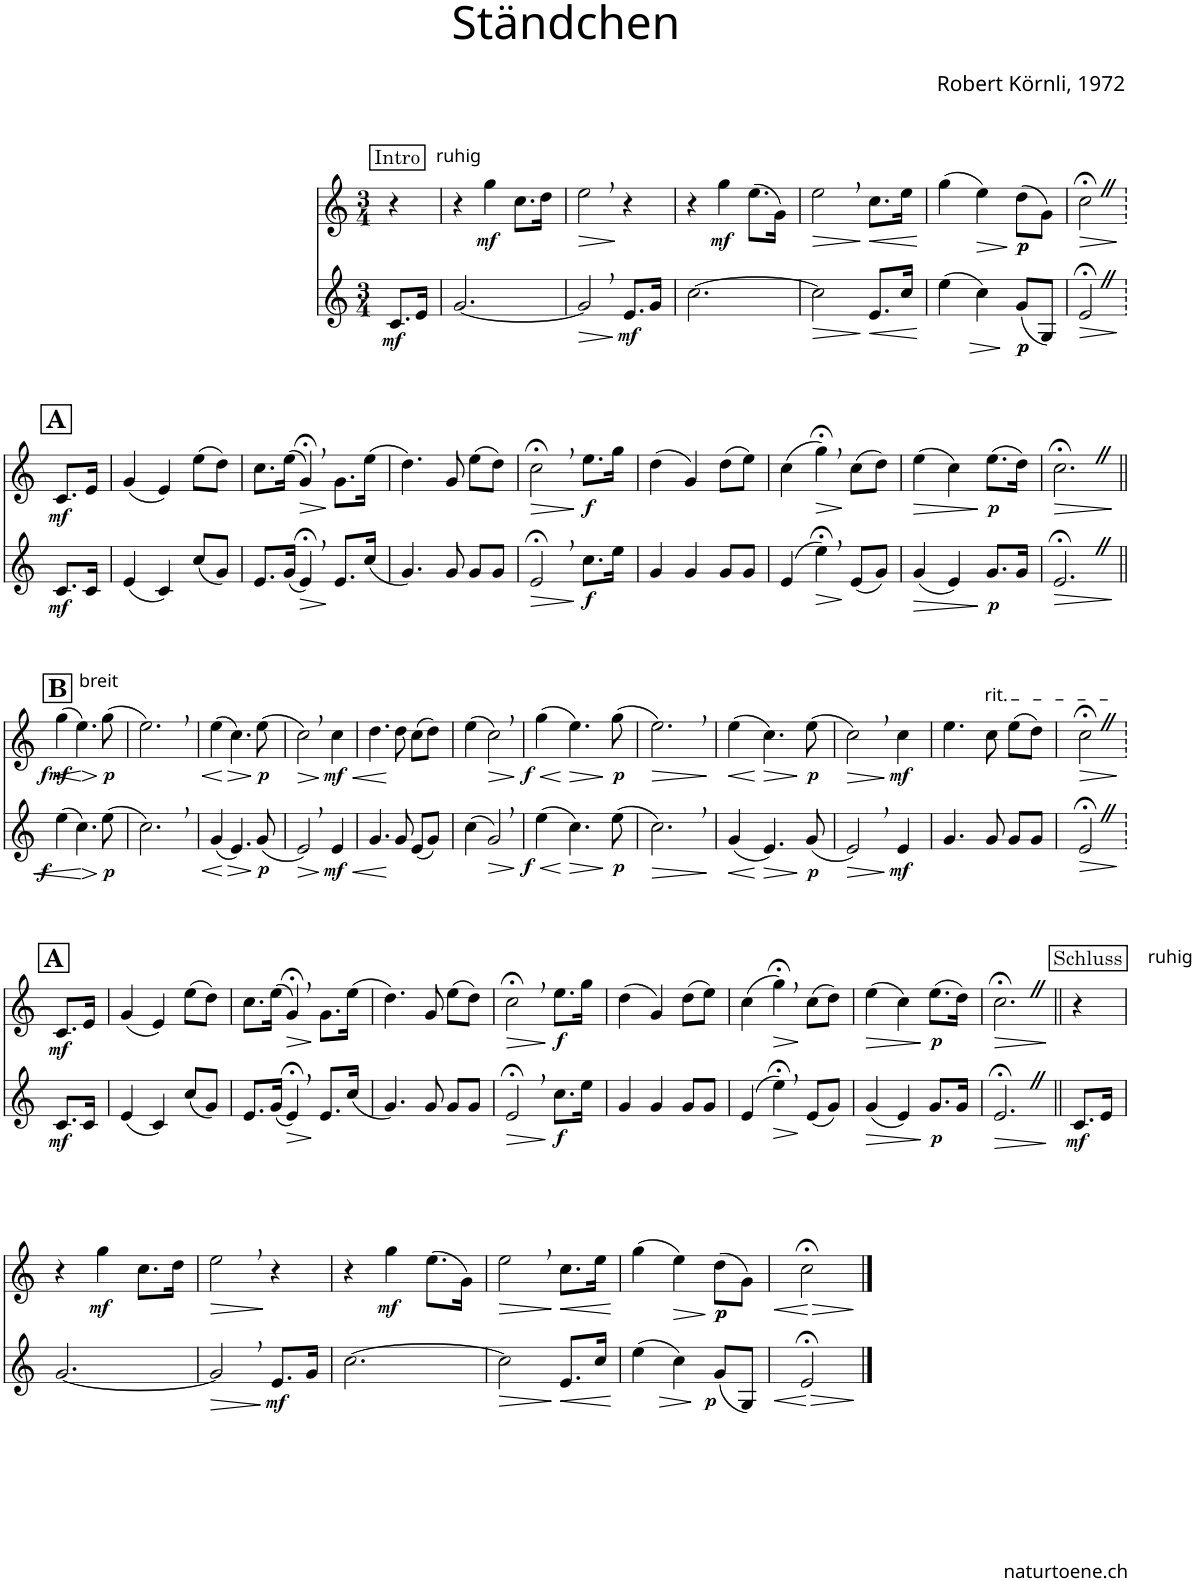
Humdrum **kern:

**kern	**dynam	**kern	**dynam
*part2	*part2	*part1	*part1
*staff2	*staff2	*staff1	*staff1
*I"Alphorn	*	*I"Alphorn	*
*clefG2	*	*clefG2	*
*Trd4c6	*	*Trd4c6	*
*k[]	*	*k[]	*
*M3/4	*	*M3/4	*
!!LO:REH:place=s1:a:cj:fs=11:t=Intro
=	=	=	=
!	!	!LO:TX:a:t=ruhig	!
!	!LO:DY:b	!	!
8.c/L	mf	4r	.
16e/Jk	.	.	[
=1	=1	=1	=1
[2.g/	.	4r	.
!	!	!	!LO:DY:b
.	.	4gg\	mf
.	.	8.cc\L	.
.	.	16dd\Jk	.
=2	=2	=2	=2
!	!LO:HP:b	!	!LO:HP:b
2g,/]	>	2ee,\	>
!	!LO:DY:n=1:b	!	!
8.e/L	] mf	4r	]
16g/Jk	.	.	.
=3	=3	=3	=3
[2.cc\	.	4r	.
!	!	!	!LO:DY:b
.	.	4gg\	mf
.	.	(8.ee\L	.
.	.	16g\Jk)	.
=4	=4	=4	=4
!	!LO:HP:b	!	!LO:HP:b
2cc\]	>	2ee,\	>
!	!LO:HP:n=1:b	!	!LO:HP:n=1:b
8.e/L	] <	8.cc\L	] <
16cc/Jk	.	16ee\Jk	.
.	[	.	[
=5	=5	=5	=5
(4ee\	.	(4gg\	.
!	!LO:HP:b	!	!LO:HP:b
4cc\)	>	4ee\)	>
!	!LO:DY:n=1:b	!	!
!	!LO:DY:n=2:b	!	!LO:DY:n=1:b
!	!	!	!LO:DY:n=2:b
(8g/L	] p p	(8dd\L	] p p
8G/J)	.	8g\J)	.
=6	=6	=6	=6
!	!LO:HP:b	!	!LO:HP:b
2e;<Z/	>	2cc;<Z\	>
.	]	.	]
!!LO:LB:g=z
=6X1	=6X1	=6X1	=6X1
!!LO:REH:place=s1:a:B:cj:fs=14:t=A
!	!LO:DY:b	!	!LO:DY:b
8.c/L	mf	8.c/L	mf
16c/Jk	.	16e/Jk	.
=7	=7	=7	=7
(4e/	.	(4g/	.
4c/)	.	4e/)	.
(8cc/L	.	(8ee\L	.
8g/J)	.	8dd\J)	.
=8	=8	=8	=8
8.e/L	.	8.cc\L	.
(16g/Jk	.	(16ee\Jk	.
!	!LO:HP:b	!	!LO:HP:b
4e;<,/)	>	4g;<,/)	>
8.e/L	]	8.g\L	]
(16cc/Jk	.	(16ee\Jk	.
=9	=9	=9	=9
4.g/)	.	4.dd\)	.
8g/	.	8g/	.
8g/L	.	(8ee\L	.
8g/J	.	8dd\J)	.
=10	=10	=10	=10
!	!LO:HP:b	!	!LO:HP:b
2e;<,/	>	2cc;<,\	>
!	!LO:DY:n=1:b	!	!LO:DY:n=1:b
8.cc\L	] f	8.ee\L	] f
16ee\Jk	.	16gg\Jk	.
=11	=11	=11	=11
4g/	.	(4dd\	.
4g/	.	4g/)	.
8g/L	.	(8dd\L	.
8g/J	.	8ee\J)	.
=12	=12	=12	=12
(4e/	.	(4cc\	.
!	!LO:HP:b	!	!LO:HP:b
4ee;<,\)	>	4gg;<,\)	>
(8e/L	]	(8cc\L	]
8g/J)	.	8dd\J)	.
=13	=13	=13	=13
!	!LO:HP:b	!	!LO:HP:b
(4g/	>	(4ee\	>
4e/)	.	4cc\)	.
!	!LO:DY:n=1:b	!	!LO:DY:n=1:b
8.g/L	] p	(8.ee\L	] p
16g/Jk	.	16dd\Jk)	.
=14	=14	=14	=14
!	!LO:HP:b	!	!LO:HP:b
2.e;<Z/	>	2.cc;<Z\	>
.	]	.	]
!!LO:LB:g=z
=15||	=15||	=15||	=15||
!!LO:REH:place=s1:a:B:cj:fs=14:t=B
!	!LO:HP:b	!	!LO:HP:b
!	!LO:DY:n=1:b	!	!LO:DY:n=1:b
!	!	!	!LO:DY:n=2:b
*	*	*^	*
(4ee\	< f	(4gg\	8ryy	< f mf
!	!	!	!LO:TX:a:t=breit	!
.	.	.	2ryy	.
!	!LO:HP:b	!	!	!LO:HP:b
4.cc\)	>	4.ee\)	.	>
!	!LO:DY:n=2:b	!	!	!LO:DY:n=3:b
(8ee\	[ ] p	(8gg\	8ryy	[ ] p
*	*	*v	*v	*
=16	=16	=16	=16
2.cc,\)	.	2.ee,\)	.
=17	=17	=17	=17
!	!LO:HP:b	!	!LO:HP:b
(4g/	<	(4ee\	<
!	!LO:HP:n=1:b	!	!LO:HP:n=1:b
4.e/)	[ >	4.cc\)	[ >
!	!LO:DY:n=1:b	!	!LO:DY:n=1:b
(8g/	] p	(8ee\	] p
=18	=18	=18	=18
!	!LO:HP:b	!	!LO:HP:b
2e,/)	>	2cc,\)	>
!	!LO:HP:n=1:b	!	!LO:HP:n=1:b
!	!LO:DY:n=1:b	!	!LO:DY:n=1:b
4e/	] < mf	4cc\	] < mf
=19	=19	=19	=19
4.g/	.	4.dd\	.
8g/	[	8dd\	[
(8e/L	.	(8cc\L	.
8g/J)	.	8dd\J)	.
=20	=20	=20	=20
(4cc\	.	(4ee\	.
!	!LO:HP:b	!	!LO:HP:b
2g,/)	>	2cc,\)	>
.	]	.	]
=21	=21	=21	=21
!	!LO:HP:b	!	!LO:HP:b
!	!LO:DY:n=1:b	!	!LO:DY:n=1:b
(4ee\	< f	(4gg\	< f
!	!LO:HP:n=1:b	!	!LO:HP:n=1:b
4.cc\)	[ >	4.ee\)	[ >
!	!LO:DY:n=2:b	!	!LO:DY:n=2:b
(8ee\	] p	(8gg\	] p
=22	=22	=22	=22
!	!LO:HP:b	!	!LO:HP:b
2.cc,\)	>	2.ee,\)	>
.	]	.	]
=23	=23	=23	=23
!	!LO:HP:b	!	!LO:HP:b
(4g/	<	(4ee\	<
!	!LO:HP:n=1:b	!	!LO:HP:n=1:b
4.e/)	[ >	4.cc\)	[ >
!	!LO:DY:n=1:b	!	!LO:DY:n=1:b
(8g/	] p	(8ee\	] p
=24	=24	=24	=24
!	!LO:HP:b	!	!LO:HP:b
2e,/)	>	2cc,\)	>
!	!LO:DY:n=1:b	!	!LO:DY:n=1:b
4e/	] mf	4cc\	] mf
=25	=25	=25	=25
4.g/	.	4.ee\	.
!	!	!LO:TX:a:t=rit.	!
8g/	.	8cc\	.
8g/L	.	(8ee\L	.
8g/J	.	8dd\J)	.
=26	=26	=26	=26
!	!LO:HP:b	!	!LO:HP:b
2e;<Z/	>	2cc;<Z\	>
.	]	.	]
!!LO:LB:g=z
=26X2	=26X2	=26X2	=26X2
!!LO:REH:place=s1:a:B:cj:fs=14:t=A
!	!LO:DY:b	!	!LO:DY:b
8.c/L	mf	8.c/L	mf
16c/Jk	.	16e/Jk	.
=27	=27	=27	=27
(4e/	.	(4g/	.
4c/)	.	4e/)	.
(8cc/L	.	(8ee\L	.
8g/J)	.	8dd\J)	.
=28	=28	=28	=28
8.e/L	.	8.cc\L	.
(16g/Jk	.	(16ee\Jk	.
!	!LO:HP:b	!	!LO:HP:b
4e;<,/)	>	4g;<,/)	>
8.e/L	]	8.g\L	]
(16cc/Jk	.	(16ee\Jk	.
=29	=29	=29	=29
4.g/)	.	4.dd\)	.
8g/	.	8g/	.
8g/L	.	(8ee\L	.
8g/J	.	8dd\J)	.
=30	=30	=30	=30
!	!LO:HP:b	!	!LO:HP:b
2e;<,/	>	2cc;<,\	>
!	!LO:DY:n=1:b	!	!LO:DY:n=1:b
8.cc\L	] f	8.ee\L	] f
16ee\Jk	.	16gg\Jk	.
=31	=31	=31	=31
4g/	.	(4dd\	.
4g/	.	4g/)	.
8g/L	.	(8dd\L	.
8g/J	.	8ee\J)	.
=32	=32	=32	=32
(4e/	.	(4cc\	.
!	!LO:HP:b	!	!LO:HP:b
4ee;<,\)	>	4gg;<,\)	>
(8e/L	]	(8cc\L	]
8g/J)	.	8dd\J)	.
=33	=33	=33	=33
!	!LO:HP:b	!	!LO:HP:b
(4g/	>	(4ee\	>
4e/)	.	4cc\)	.
!	!LO:DY:n=1:b	!	!LO:DY:n=1:b
8.g/L	] p	(8.ee\L	] p
16g/Jk	.	16dd\Jk)	.
=34	=34	=34	=34
!	!LO:HP:b	!	!LO:HP:b
2.e;<Z/	>	2.cc;<Z\	>
.	]	.	]
=34X3||	=34X3||	=34X3||	=34X3||
!!LO:REH:place=s1:a:cj:fs=11:t=Schluss
!	!	!LO:TX:a:t=ruhig	!
!	!LO:DY:b	!	!
8.c/L	mf	4r	.
16e/Jk	.	.	.
!!LO:LB:g=z
=35	=35	=35	=35
[2.g/	.	4r	.
!	!	!	!LO:DY:b
.	.	4gg\	mf
.	.	8.cc\L	.
.	.	16dd\Jk	.
=36	=36	=36	=36
!	!LO:HP:b	!	!LO:HP:b
2g,/]	>	2ee,\	>
!	!LO:DY:n=1:b	!	!
8.e/L	] mf	4r	]
16g/Jk	.	.	.
=37	=37	=37	=37
[2.cc\	.	4r	.
!	!	!	!LO:DY:b
.	.	4gg\	mf
.	.	(8.ee\L	.
.	.	16g\Jk)	.
=38	=38	=38	=38
!	!LO:HP:b	!	!LO:HP:b
2cc\]	>	2ee,\	>
!	!LO:HP:n=1:b	!	!LO:HP:n=1:b
8.e/L	] <	8.cc\L	] <
16cc/Jk	.	16ee\Jk	.
.	[	.	[
=39	=39	=39	=39
(4ee\	.	(4gg\	.
!	!LO:HP:b	!	!LO:HP:b
4cc\)	>	4ee\)	>
!	!LO:DY:n=1:b	!	!LO:DY:n=1:b
!	!	!	!LO:DY:n=2:b
(8g/L	] p	(8dd\L	] p p
8G/J)	.	8g\J)	.
=40	=40	=40	=40
!	!LO:HP:b	!	!
!	!LO:HP:n=1:b	!	!LO:HP:b
!	!	!	!LO:HP:n=1:b
2e;</	> <	2cc;<\	> <
.	] [	.	]
==	==	==	==
*-	*-	*-	*-
